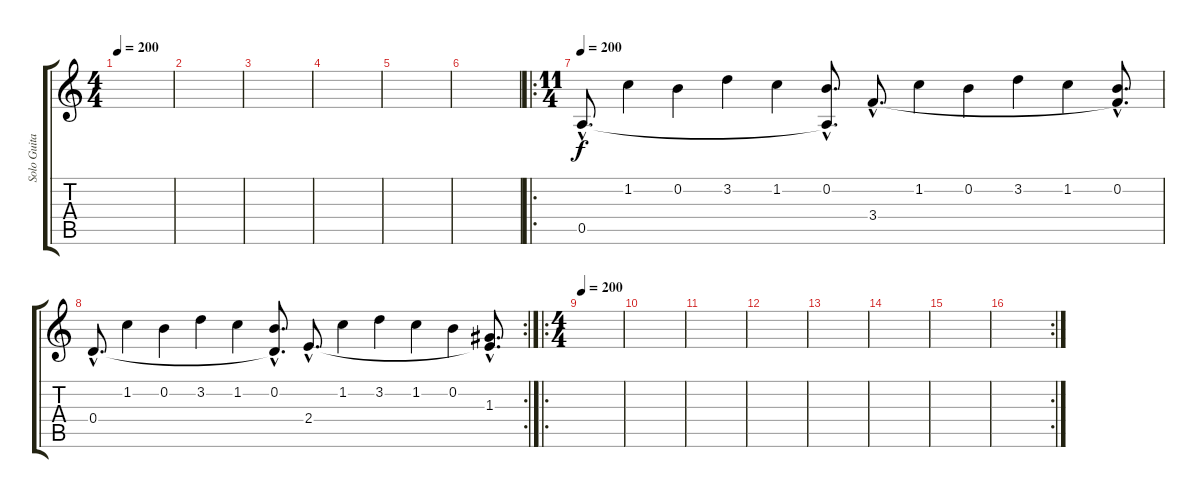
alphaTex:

\track ("Solo Guitar" "Solo Guita") {instrument overdrivenguitar}
\staff {score tabs}
\tuning (E4 B3 G3 D3 A2 E2) {hide}
\ts (4 4)
\tempo 200
\clef g2
\ks c
|
|
|
|
|
|
\ro
\ts (11 4)
\tempo 200
0.5{hac}.8{d} 1.2.4 0.2.4 3.2.4 1.2.4 (0.2{hac} 0.5{hac t}).8{d} 3.4{hac}.8{d} 1.2.4 0.2.4 3.2.4 1.2.4 (0.2{hac} 3.4{hac t}).8{d} |
\rc 2
0.4{hac}.8{d} 1.2.4 0.2.4 3.2.4 1.2.4 (0.2{hac} 0.4{hac t}).8{d} 2.4{hac}.8{d} 1.2.4 3.2.4 1.2.4 0.2.4 (1.3{hac} 2.4{hac t}).8{d} |
\ro
\ts (4 4)
\tempo 200
|
|
|
|
|
|
|
\rc 2
